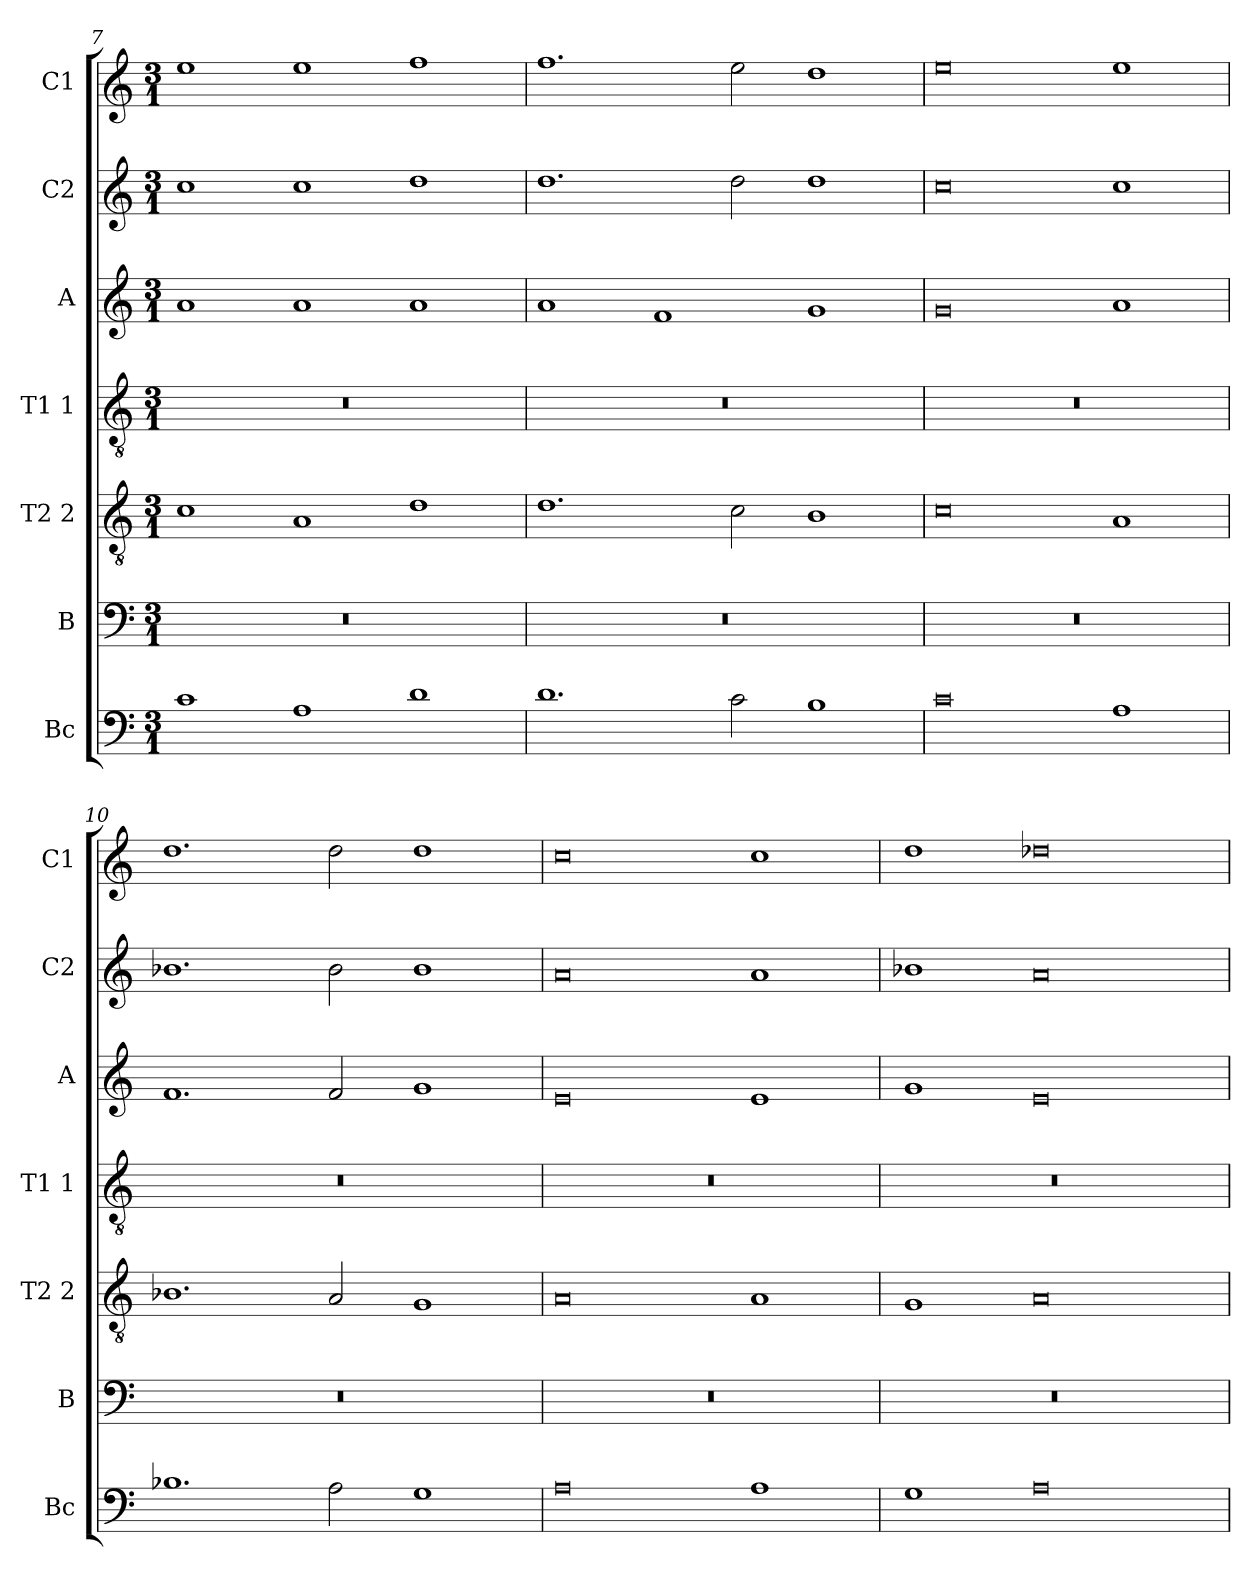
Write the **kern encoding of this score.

**kern	**kern	**kern	**kern	**kern	**kern	**kern
*part7	*part6	*part5	*part4	*part3	*part2	*part1
*staff7	*staff6	*staff5	*staff4	*staff3	*staff2	*staff1
*I"Bc	*I"B	*I"T2 2	*I"T1 1	*I"A	*I"C2	*I"C1
*I'Bc	*I'B	*I'T2 2	*I'T1 1	*I'A	*I'C2	*I'C1
!!LO:PB:g=z
*clefF4	*clefF4	*clefGv2	*clefGv2	*clefG2	*clefG2	*clefG2
*k[]	*k[]	*k[]	*k[]	*k[]	*k[]	*k[]
*M3/1	*M3/1	*M3/1	*M3/1	*M3/1	*M3/1	*M3/1
=7	=7	=7	=7	=7	=7	=7
1c	0.r	1c	0.r	1a	1cc	1ee
1A	.	1A	.	1a	1cc	1ee
1d	.	1d	.	1a	1dd	1ff
=8	=8	=8	=8	=8	=8	=8
1.d	0.r	1.d	0.r	1a	1.dd	1.ff
.	.	.	.	1f	.	.
2c\	.	2c\	.	.	2dd\	2ee\
1B	.	1B	.	1g	1dd	1dd
=9	=9	=9	=9	=9	=9	=9
0c	0.r	0c	0.r	0g	0cc	0ee
1A	.	1A	.	1a	1cc	1ee
!!LO:PB:g=z
=10	=10	=10	=10	=10	=10	=10
1.B-X	0.r	1.B-X	0.r	1.f	1.b-X	1.dd
2A\	.	2A/	.	2f/	2b-\	2dd\
1G	.	1G	.	1g	1b-	1dd
=11	=11	=11	=11	=11	=11	=11
0A	0.r	0A	0.r	0e	0a	0cc
1A	.	1A	.	1e	1a	1cc
=12	=12	=12	=12	=12	=12	=12
1G	0.r	1G	0.r	1g	1b-X	1dd
0A	.	0A	.	0e	0a	0dd-X
=	=	=	=	=	=	=
*-	*-	*-	*-	*-	*-	*-
